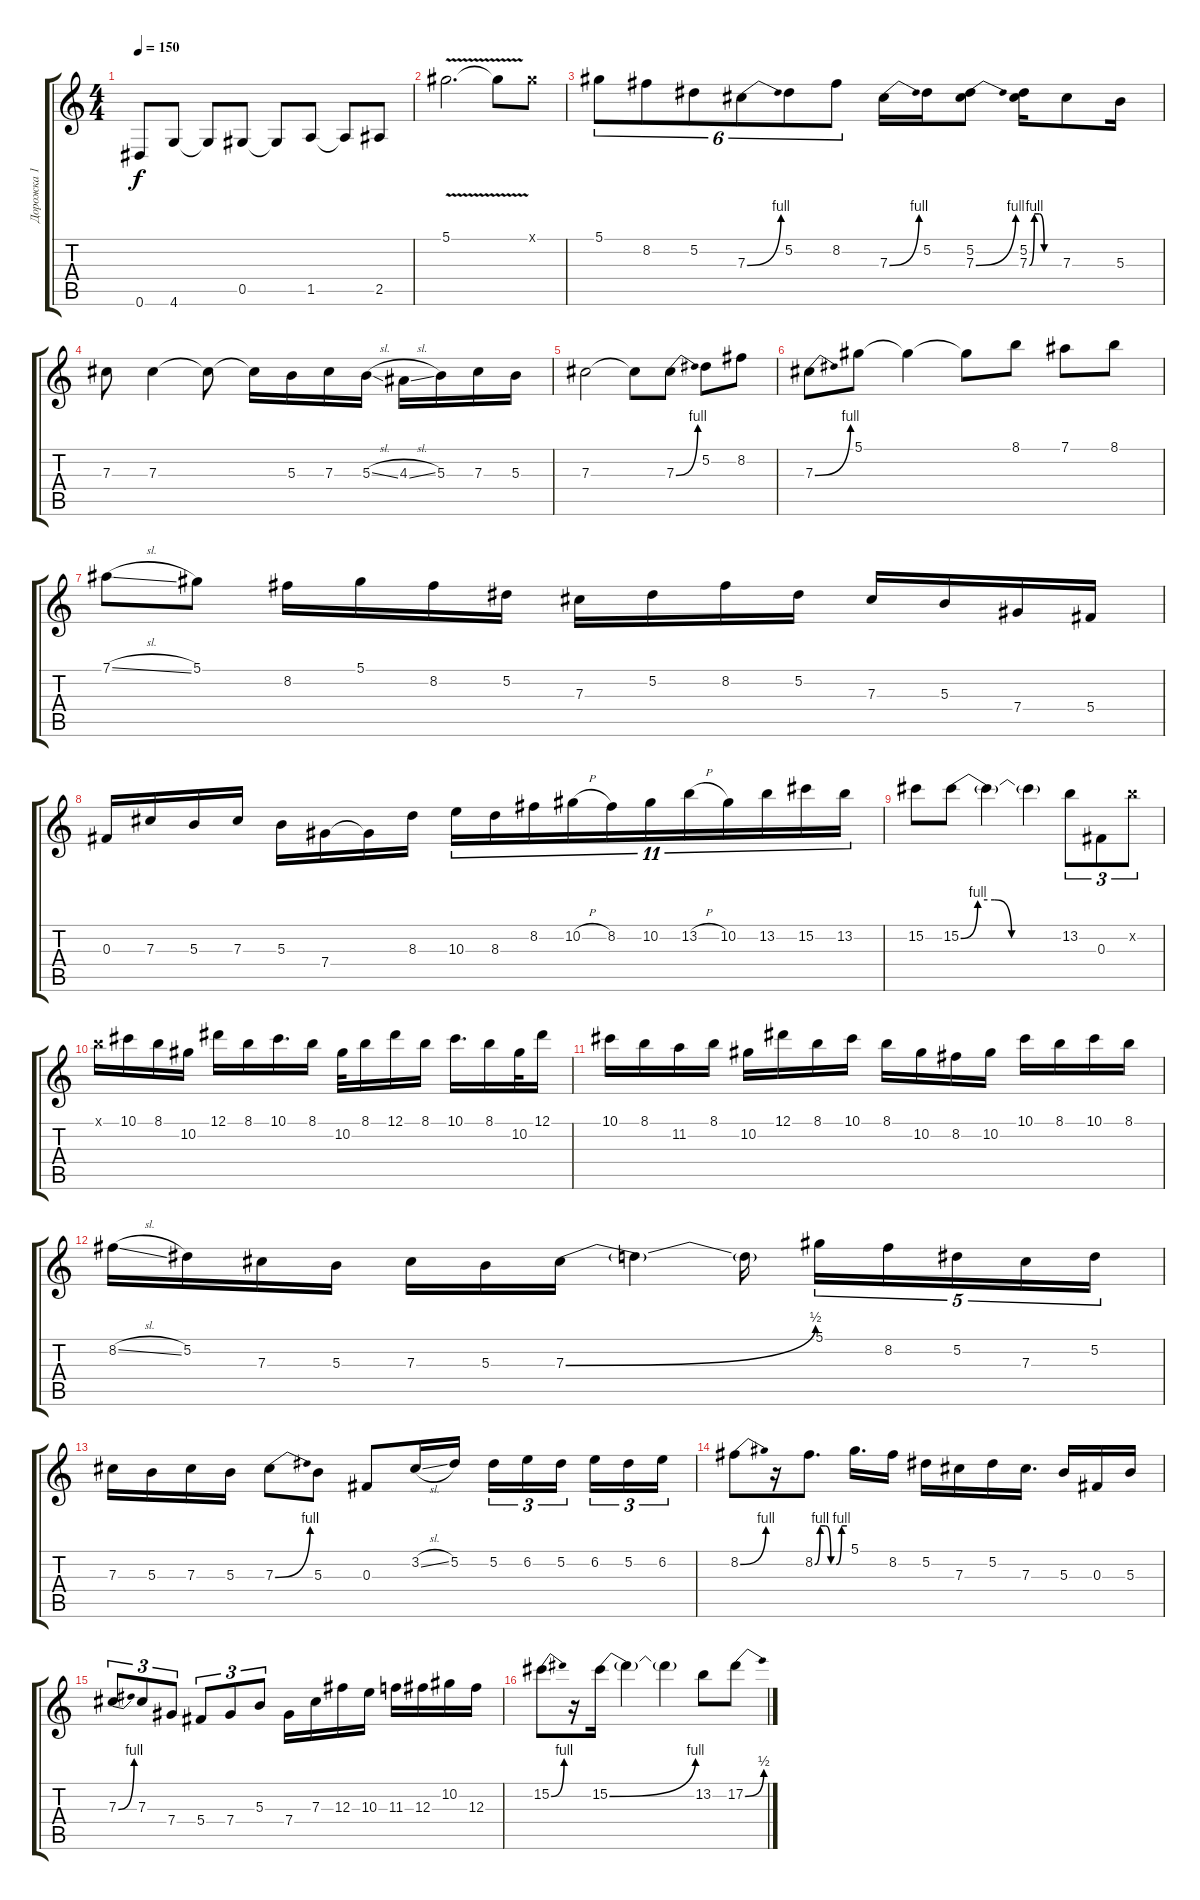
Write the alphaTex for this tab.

\track ("Дорожка 1" "Дорожка 1") {instrument distortionguitar}
\staff {score tabs}
\tuning (Eb4 Bb3 Gb3 Db3 Ab2 Eb2) {hide}
\ts (4 4)
\tempo 150
\clef g2
\ks c
0.6.8{dy f} 4.6.8 4.6{t}.8 0.5.8 0.5{t}.8 1.5.8 1.5{t}.8 2.5.8 |
5.1{v}.2{d} 5.1{t}.8 5.1{x}.8 |
5.1.8{tu (6 4)} 8.2.8{tu (6 4)} 5.2.8{tu (6 4)} 7.3{be (bend 0 0 60 4)}.8{tu (6 4)} 5.2.8{tu (6 4)} 8.2.8{tu (6 4)} 7.3{be (bend 0 0 60 4)}.16 5.2.16 (5.2 7.3{be (bend 0 0 60 4)}).8 (5.2 7.3{be (custom 0 0 10 4 20 4 30 0 60 0)}).16 7.3.8 5.3.16 |
7.3.8 7.3.4 7.3{t}.8 7.3{t}.16 5.3.16 7.3.16 5.3{sl}.16 4.3{sl}.16 5.3.16 7.3.16 5.3.16 |
7.3.2 7.3{t}.8 7.3{be (bend 0 0 60 4)}.8 5.2.8 8.2.8 |
7.3{be (bend 0 0 60 4)}.8 5.1.8 5.1{t}.4 5.1{t}.8 8.1.8 7.1.8 8.1.8 |
7.1{sl}.8 5.1.8 8.2.16 5.1.16 8.2.16 5.2.16 7.3.16 5.2.16 8.2.16 5.2.16 7.3.16 5.3.16 7.4.16 5.4.16 |
0.3.16 7.3.16 5.3.16 7.3.16 5.3.16 7.4.16 7.4{t}.16 8.3.16 10.3.16{tu (11 8)} 8.3.16{tu (11 8)} 8.2.16{tu (11 8)} 10.2{h}.16{tu (11 8)} 8.2.16{tu (11 8)} 10.2.16{tu (11 8)} 13.2{h}.16{tu (11 8)} 10.2.16{tu (11 8)} 13.2.16{tu (11 8)} 15.2.16{tu (11 8)} 13.2.16{tu (11 8)} |
15.2.8 15.2{be (custom 0 0 10 4 20 4 30 0 60 0)}.8 15.2{t}.4 15.2{t}.4 13.2.8{tu (3 2)} 0.3.8{tu (3 2)} 13.2{x}.8{tu (3 2)} |
8.1{x}.16 10.1.16 8.1.16 10.2.16 12.1.16 8.1.16 10.1.16{d} 8.1.16 10.2.32 8.1.16 12.1.16 8.1.16 10.1.16{d} 8.1.16 10.2.32 12.1.16 |
10.1.16 8.1.16 11.2.16 8.1.16 10.2.16 12.1.16 8.1.16 10.1.16 8.1.16 10.2.16 8.2.16 10.2.16 10.1.16 8.1.16 10.1.16 8.1.16 |
8.2{sl}.16 5.2.16 7.3.16 5.3.16 7.3.16 5.3.16 7.3{be (bend 0 0 60 2)}.16 7.3{t}.4 7.3{t}.16 5.1.16{tu (5 4)} 8.2.16{tu (5 4)} 5.2.16{tu (5 4)} 7.3.16{tu (5 4)} 5.2.16{tu (5 4)} |
7.3.16 5.3.16 7.3.16 5.3.16 7.3{be (bend 0 0 60 4)}.8 5.3.8 0.3.8 3.2{sl}.16 5.2.16 5.2.16{tu (3 2)} 6.2.16{tu (3 2)} 5.2.16{tu (3 2) beam splitsecondary} 6.2.16{tu (3 2)} 5.2.16{tu (3 2)} 6.2.16{tu (3 2)} |
8.2{be (bend 0 0 60 4)}.8 r.16 8.2{be (custom 0 0 10 4 20 4 30 0 40 0 50 4 60 4)}.8{d} 5.1.16{d} 8.2.16 5.2.16 7.3.16 5.2.16 7.3.16{d} 5.3.16 0.3.16 5.3.16 |
7.3{be (bend 0 0 60 4)}.8{tu (3 2)} 7.3.8{tu (3 2)} 7.4.8{tu (3 2)} 5.4.8{tu (3 2)} 7.4.8{tu (3 2)} 5.3.8{tu (3 2)} 7.4.16 7.3.16 12.3.16 10.3.16 11.3.16 12.3.16 10.2.16 12.3.16 |
15.2{be (bend 0 0 60 4)}.8 r.16 15.2{be (bend 0 0 60 4)}.16 15.2{t}.4 15.2{t}.4 13.2.8 17.2{be (bend 0 0 60 2)}.8
